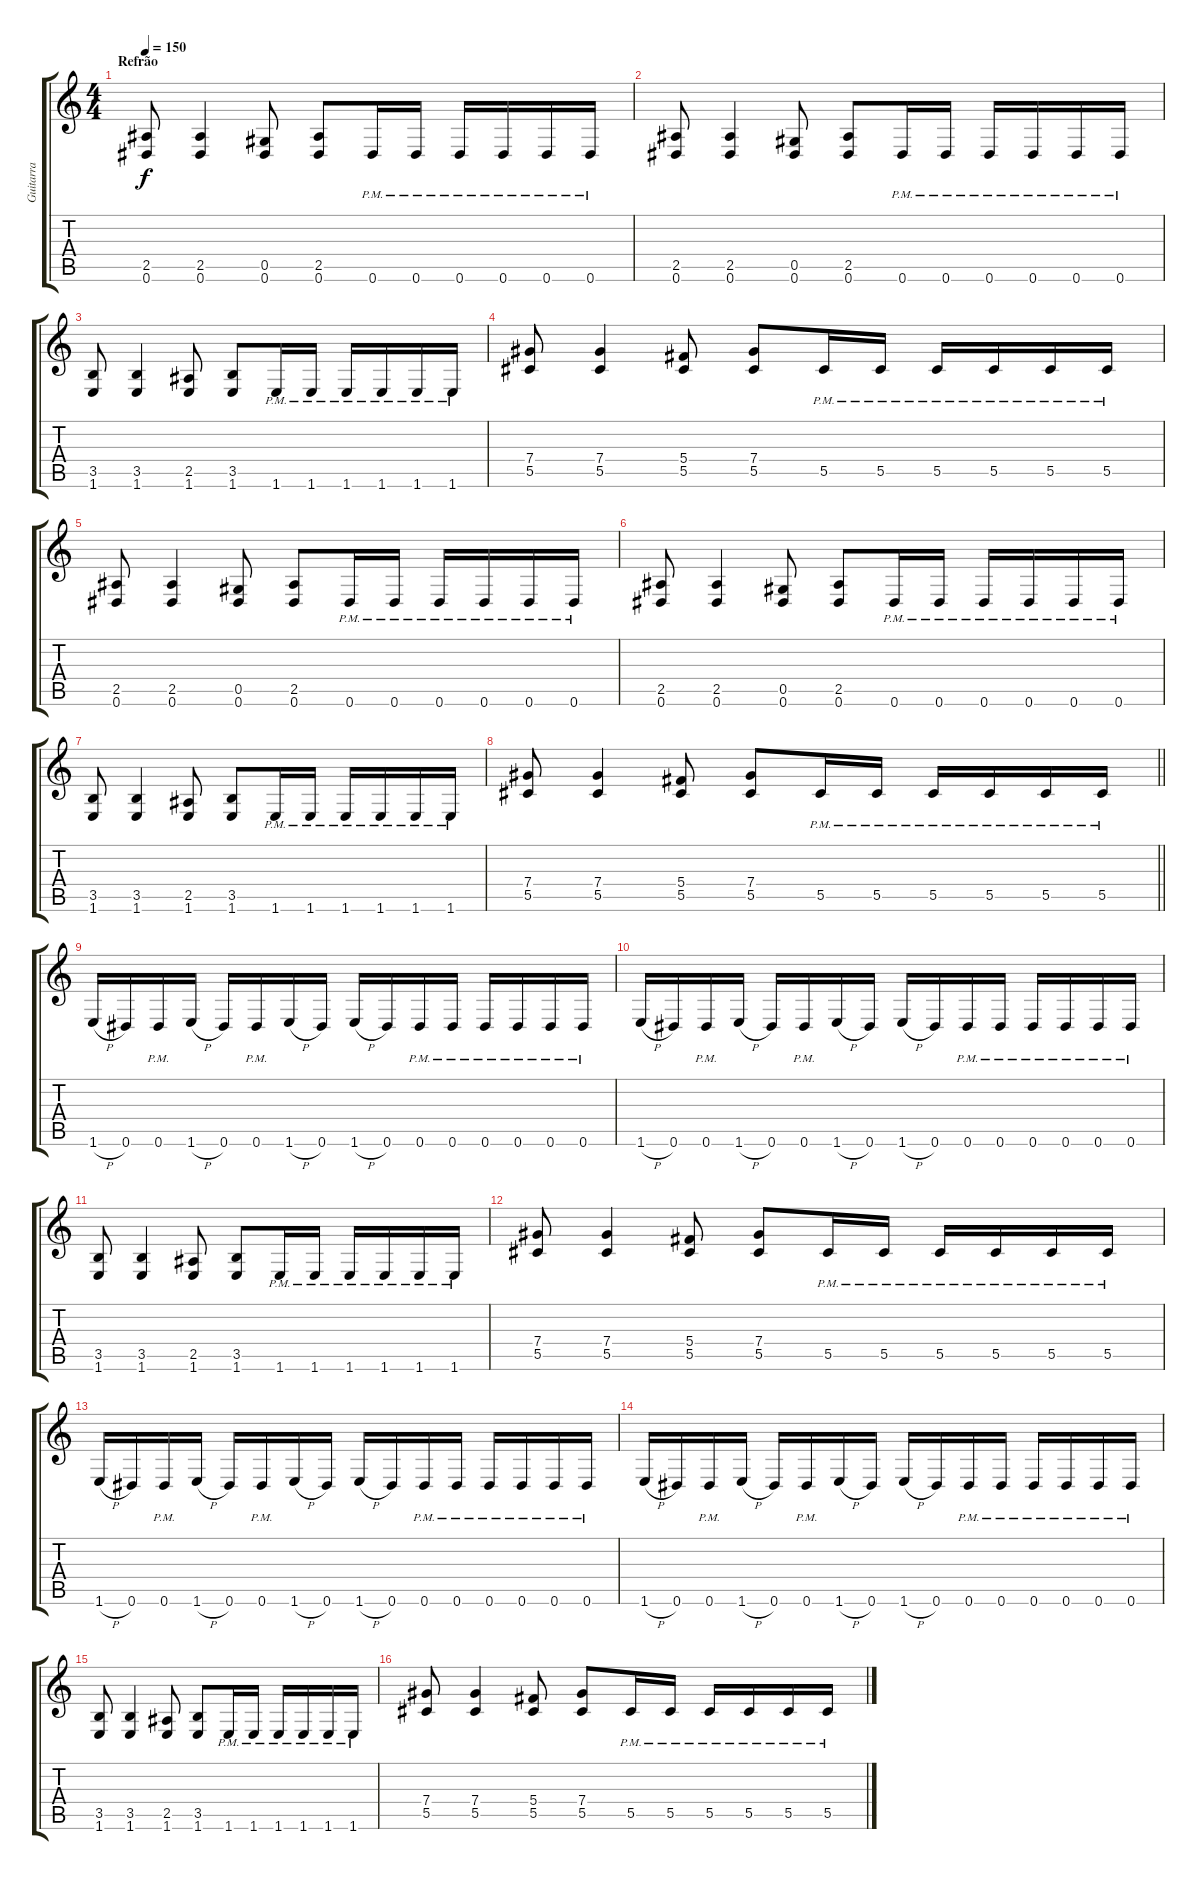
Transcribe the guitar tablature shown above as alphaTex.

\track ("Guitarra" "Guitarra") {instrument distortionguitar}
\staff {score tabs}
\tuning (Eb4 Bb3 Gb3 Db3 Ab2 Eb2) {hide}
\ts (4 4)
\section ("" "Refrão")
\tempo 150
\clef g2
\ks c
(2.5 0.6).8{dy f} (2.5 0.6).4 (0.5 0.6).8 (2.5 0.6).8 0.6{pm}.16 0.6{pm}.16 0.6{pm}.16 0.6{pm}.16 0.6{pm}.16 0.6{pm}.16 |
(2.5 0.6).8 (2.5 0.6).4 (0.5 0.6).8 (2.5 0.6).8 0.6{pm}.16 0.6{pm}.16 0.6{pm}.16 0.6{pm}.16 0.6{pm}.16 0.6{pm}.16 |
(3.5 1.6).8 (3.5 1.6).4 (2.5 1.6).8 (3.5 1.6).8 1.6{pm}.16 1.6{pm}.16 1.6{pm}.16 1.6{pm}.16 1.6{pm}.16 1.6{pm}.16 |
(7.4 5.5).8 (7.4 5.5).4 (5.4 5.5).8 (7.4 5.5).8 5.5{pm}.16 5.5{pm}.16 5.5{pm}.16 5.5{pm}.16 5.5{pm}.16 5.5{pm}.16 |
(2.5 0.6).8 (2.5 0.6).4 (0.5 0.6).8 (2.5 0.6).8 0.6{pm}.16 0.6{pm}.16 0.6{pm}.16 0.6{pm}.16 0.6{pm}.16 0.6{pm}.16 |
(2.5 0.6).8 (2.5 0.6).4 (0.5 0.6).8 (2.5 0.6).8 0.6{pm}.16 0.6{pm}.16 0.6{pm}.16 0.6{pm}.16 0.6{pm}.16 0.6{pm}.16 |
(3.5 1.6).8 (3.5 1.6).4 (2.5 1.6).8 (3.5 1.6).8 1.6{pm}.16 1.6{pm}.16 1.6{pm}.16 1.6{pm}.16 1.6{pm}.16 1.6{pm}.16 |
\barLineRight lightlight
(7.4 5.5).8 (7.4 5.5).4 (5.4 5.5).8 (7.4 5.5).8 5.5{pm}.16 5.5{pm}.16 5.5{pm}.16 5.5{pm}.16 5.5{pm}.16 5.5{pm}.16 |
1.6{h}.16 0.6.16 0.6{pm}.16 1.6{h}.16 0.6.16 0.6{pm}.16 1.6{h}.16 0.6.16 1.6{h}.16 0.6.16 0.6{pm}.16 0.6{pm}.16 0.6{pm}.16 0.6{pm}.16 0.6{pm}.16 0.6{pm}.16 |
1.6{h}.16 0.6.16 0.6{pm}.16 1.6{h}.16 0.6.16 0.6{pm}.16 1.6{h}.16 0.6.16 1.6{h}.16 0.6.16 0.6{pm}.16 0.6{pm}.16 0.6{pm}.16 0.6{pm}.16 0.6{pm}.16 0.6{pm}.16 |
(3.5 1.6).8 (3.5 1.6).4 (2.5 1.6).8 (3.5 1.6).8 1.6{pm}.16 1.6{pm}.16 1.6{pm}.16 1.6{pm}.16 1.6{pm}.16 1.6{pm}.16 |
(7.4 5.5).8 (7.4 5.5).4 (5.4 5.5).8 (7.4 5.5).8 5.5{pm}.16 5.5{pm}.16 5.5{pm}.16 5.5{pm}.16 5.5{pm}.16 5.5{pm}.16 |
1.6{h}.16 0.6.16 0.6{pm}.16 1.6{h}.16 0.6.16 0.6{pm}.16 1.6{h}.16 0.6.16 1.6{h}.16 0.6.16 0.6{pm}.16 0.6{pm}.16 0.6{pm}.16 0.6{pm}.16 0.6{pm}.16 0.6{pm}.16 |
1.6{h}.16 0.6.16 0.6{pm}.16 1.6{h}.16 0.6.16 0.6{pm}.16 1.6{h}.16 0.6.16 1.6{h}.16 0.6.16 0.6{pm}.16 0.6{pm}.16 0.6{pm}.16 0.6{pm}.16 0.6{pm}.16 0.6{pm}.16 |
(3.5 1.6).8 (3.5 1.6).4 (2.5 1.6).8 (3.5 1.6).8 1.6{pm}.16 1.6{pm}.16 1.6{pm}.16 1.6{pm}.16 1.6{pm}.16 1.6{pm}.16 |
(7.4 5.5).8 (7.4 5.5).4 (5.4 5.5).8 (7.4 5.5).8 5.5{pm}.16 5.5{pm}.16 5.5{pm}.16 5.5{pm}.16 5.5{pm}.16 5.5{pm}.16
